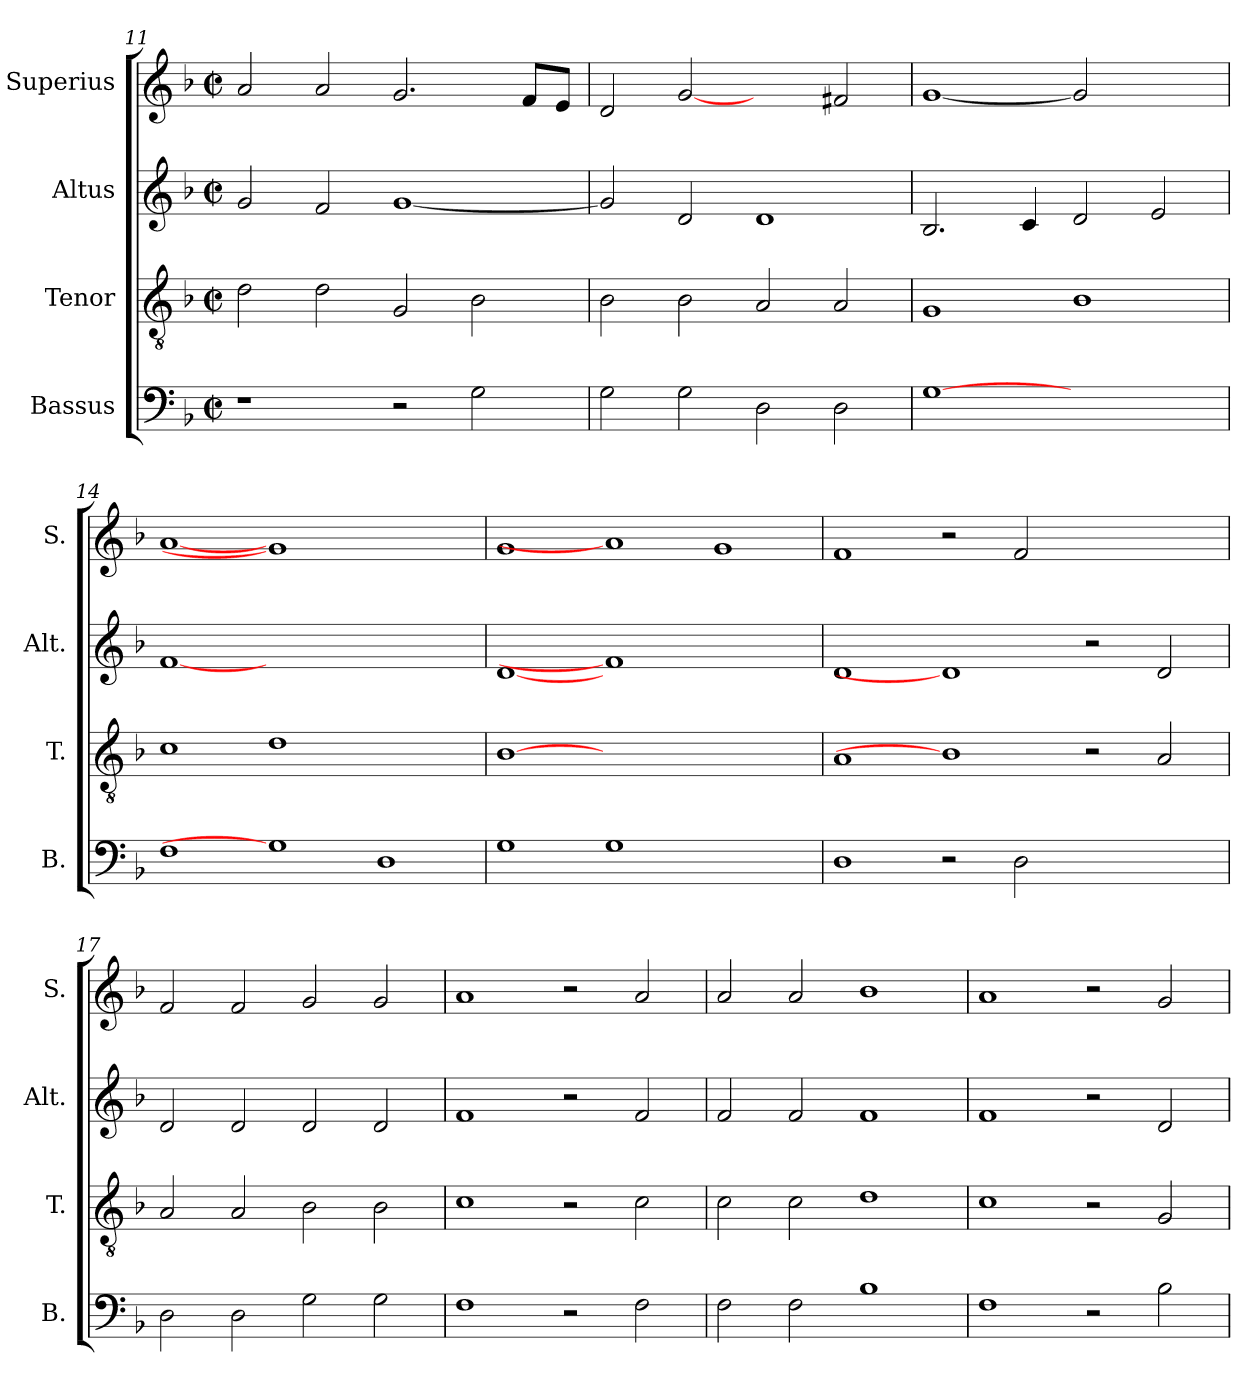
**kern	**kern	**kern	**kern
*part4	*part3	*part2	*part1
*staff4	*staff3	*staff2	*staff1
*I"Bassus	*I"Tenor	*I"Altus	*I"Superius
*I'B.	*I'T.	*I'Alt.	*I'S.
!!LO:PB:g=z
*clefF4	*clefGv2	*clefG2	*clefG2
*	*ITrd7c12	*	*
*k[b-]	*k[b-]	*k[b-]	*k[b-]
*F:	*F:	*F:	*F:
*M2/2	*M2/2	*M2/2	*M2/2
*met(c|)	*met(c|)	*met(c|)	*met(c|)
=11	=11	=11	=11
1r	2Di\	2gi/	2ai/
.	2Di\	2fi/	2ai/
2r	2GGi/	[<1gi	2.gi/
2Gi\	2BB-i\	.	.
.	.	.	8fi/L
.	.	.	8ei/J
=12	=12	=12	=12
2Gi\	2BB-i\	2gi/]	2di/
2Gi\	2BB-i\	2di/	[2gi
2Di\	2AAi/	1di	2ryy
2Di\	2AAi/	.	2f#Xi/
=13	=13	=13	=13
[1Gi	1GGi	2.B-i/	[1gi
.	.	4ci/	.
1ryy	1BB-i	2di/	2gi]
.	.	2ei/	2ryy
=14	=14	=14	=14
1Fi	1Ci	[1fi	[1ai
1Gi]	1Di	0ryy	1gi]
1Di	1ryy	.	1ryy
=15	=15	=15	=15
1Gi	[1BB-i	[1di	1gi
1Gi	0ryy	1fi]	1ai]
1ryy	.	1ryy	1gi
!!LO:LB:g=z
=16	=16	=16	=16
1Di	1AAi	1di	1fi
2r	1BB-i]	1di]	2r
2Di\	.	.	2fi/
1ryy	2r	2r	1ryy
.	2AAi/	2di/	.
=17	=17	=17	=17
2Di\	2AAi/	2di/	2fi/
2Di\	2AAi/	2di/	2fi/
2Gi\	2BB-i\	2di/	2gi/
2Gi\	2BB-i\	2di/	2gi/
=18	=18	=18	=18
1Fi	1Ci	1fi	1ai
2r	2r	2r	2r
2Fi\	2Ci\	2fi/	2ai/
=19	=19	=19	=19
2Fi\	2Ci\	2fi/	2ai/
2Fi\	2Ci\	2fi/	2ai/
1B-i	1Di	1fi	1b-i
=20	=20	=20	=20
1Fi	1Ci	1fi	1ai
2r	2r	2r	2r
2B-i\	2GGi/	2di/	2gi/
=	=	=	=
*-	*-	*-	*-
